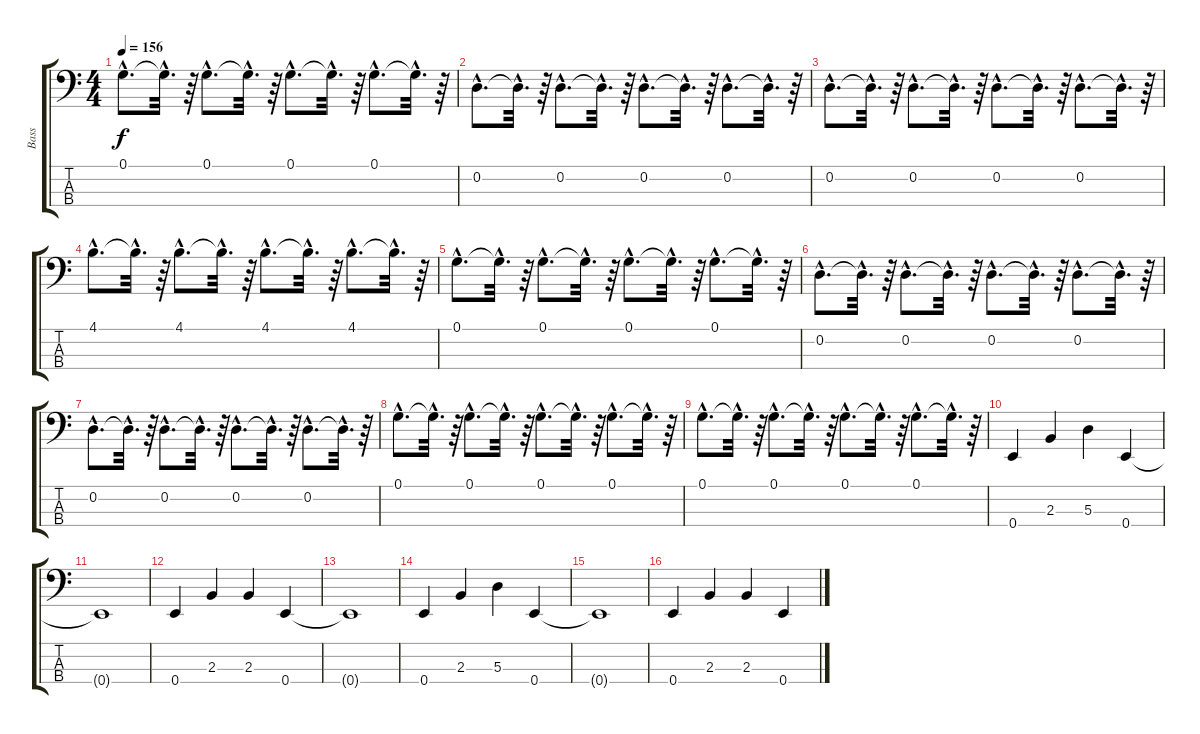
\track ("Bass" "Bass") {instrument electricbasspick}
\staff {score tabs}
\tuning (G2 D2 A1 E1) {hide}
\ts (4 4)
\tempo 156
\clef f4
\ks c
0.1{hac}.8{d dy f} 0.1{hac t}.32{d} r.64 0.1{hac}.8{d} 0.1{hac t}.32{d} r.64 0.1{hac}.8{d} 0.1{hac t}.32{d} r.64 0.1{hac}.8{d} 0.1{hac t}.32{d} r.64 |
0.2{hac}.8{d} 0.2{hac t}.32{d} r.64 0.2{hac}.8{d} 0.2{hac t}.32{d} r.64 0.2{hac}.8{d} 0.2{hac t}.32{d} r.64 0.2{hac}.8{d} 0.2{hac t}.32{d} r.64 |
0.2{hac}.8{d} 0.2{hac t}.32{d} r.64 0.2{hac}.8{d} 0.2{hac t}.32{d} r.64 0.2{hac}.8{d} 0.2{hac t}.32{d} r.64 0.2{hac}.8{d} 0.2{hac t}.32{d} r.64 |
4.1{hac}.8{d} 4.1{hac t}.32{d} r.64 4.1{hac}.8{d} 4.1{hac t}.32{d} r.64 4.1{hac}.8{d} 4.1{hac t}.32{d} r.64 4.1{hac}.8{d} 4.1{hac t}.32{d} r.64 |
0.1{hac}.8{d} 0.1{hac t}.32{d} r.64 0.1{hac}.8{d} 0.1{hac t}.32{d} r.64 0.1{hac}.8{d} 0.1{hac t}.32{d} r.64 0.1{hac}.8{d} 0.1{hac t}.32{d} r.64 |
0.2{hac}.8{d} 0.2{hac t}.32{d} r.64 0.2{hac}.8{d} 0.2{hac t}.32{d} r.64 0.2{hac}.8{d} 0.2{hac t}.32{d} r.64 0.2{hac}.8{d} 0.2{hac t}.32{d} r.64 |
0.2{hac}.8{d} 0.2{hac t}.32{d} r.64 0.2{hac}.8{d} 0.2{hac t}.32{d} r.64 0.2{hac}.8{d} 0.2{hac t}.32{d} r.64 0.2{hac}.8{d} 0.2{hac t}.32{d} r.64 |
0.1{hac}.8{d} 0.1{hac t}.32{d} r.64 0.1{hac}.8{d} 0.1{hac t}.32{d} r.64 0.1{hac}.8{d} 0.1{hac t}.32{d} r.64 0.1{hac}.8{d} 0.1{hac t}.32{d} r.64 |
0.1{hac}.8{d} 0.1{hac t}.32{d} r.64 0.1{hac}.8{d} 0.1{hac t}.32{d} r.64 0.1{hac}.8{d} 0.1{hac t}.32{d} r.64 0.1{hac}.8{d} 0.1{hac t}.32{d} r.64 |
0.4.4 2.3.4 5.3.4 0.4.4 |
0.4{t}.1 |
0.4.4 2.3.4 2.3.4 0.4.4 |
0.4{t}.1 |
0.4.4 2.3.4 5.3.4 0.4.4 |
0.4{t}.1 |
0.4.4 2.3.4 2.3.4 0.4.4
